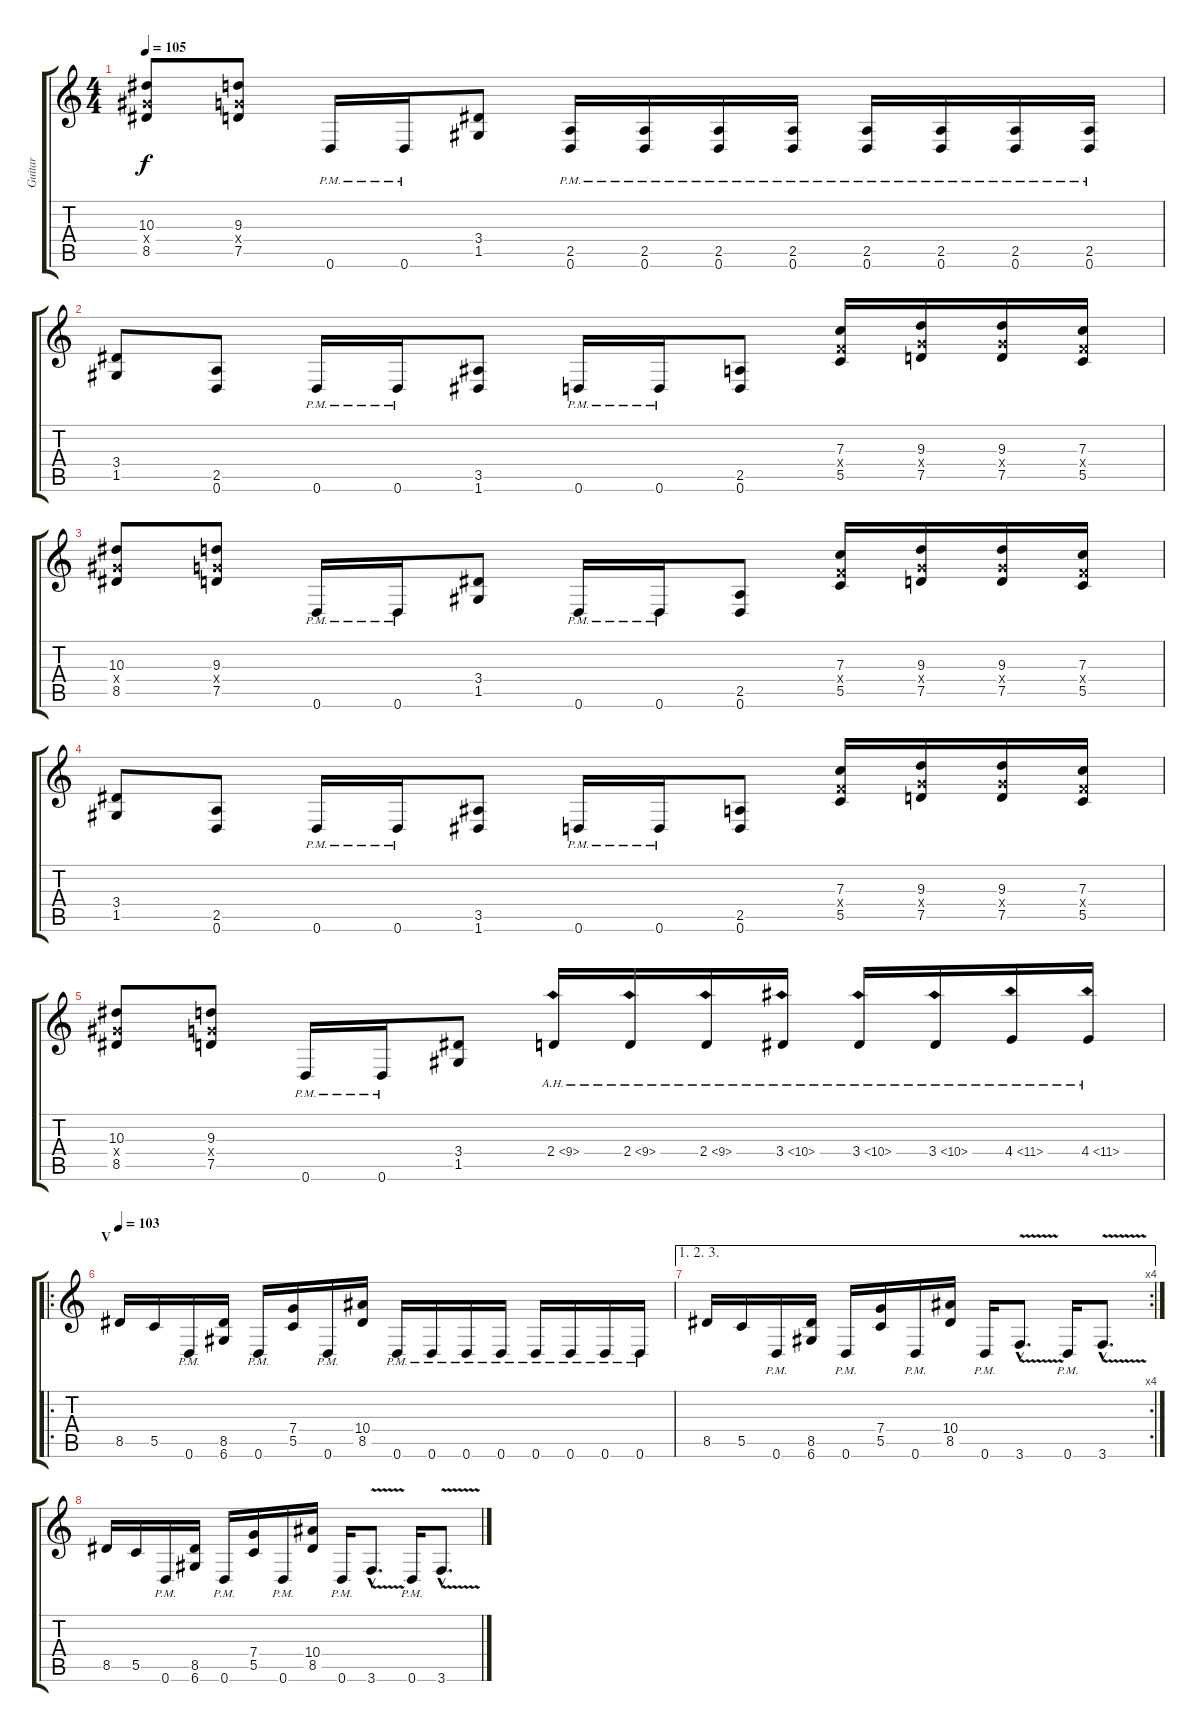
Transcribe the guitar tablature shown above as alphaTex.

\track ("Guitar" "Guitar") {instrument distortionguitar}
\staff {score tabs}
\tuning (D4 A3 F3 C3 G2 D2) {hide}
\ts (4 4)
\tempo 105
\clef g2
\ks c
(10.3 8.4{x} 8.5).8{dy f} (9.3 7.4{x} 7.5).8 0.6{pm}.16 0.6{pm}.16 (3.4 1.5).8 (2.5{pm} 0.6{pm}).16 (2.5{pm} 0.6{pm}).16 (2.5{pm} 0.6{pm}).16 (2.5{pm} 0.6{pm}).16 (2.5{pm} 0.6{pm}).16 (2.5{pm} 0.6{pm}).16 (2.5{pm} 0.6{pm}).16 (2.5{pm} 0.6{pm}).16 |
(3.4 1.5).8 (2.5 0.6).8 0.6{pm}.16 0.6{pm}.16 (3.5 1.6).8 0.6{pm}.16 0.6{pm}.16 (2.5 0.6).8 (7.3 5.4{x} 5.5).16 (9.3 7.4{x} 7.5).16 (9.3 7.4{x} 7.5).16 (7.3 5.4{x} 5.5).16 |
(10.3 8.4{x} 8.5).8 (9.3 7.4{x} 7.5).8 0.6{pm}.16 0.6{pm}.16 (3.4 1.5).8 0.6{pm}.16 0.6{pm}.16 (2.5 0.6).8 (7.3 5.4{x} 5.5).16 (9.3 7.4{x} 7.5).16 (9.3 7.4{x} 7.5).16 (7.3 5.4{x} 5.5).16 |
(3.4 1.5).8 (2.5 0.6).8 0.6{pm}.16 0.6{pm}.16 (3.5 1.6).8 0.6{pm}.16 0.6{pm}.16 (2.5 0.6).8 (7.3 5.4{x} 5.5).16 (9.3 7.4{x} 7.5).16 (9.3 7.4{x} 7.5).16 (7.3 5.4{x} 5.5).16 |
(10.3 8.4{x} 8.5).8 (9.3 7.4{x} 7.5).8 0.6{pm}.16 0.6{pm}.16 (3.4 1.5).8 2.4{ah 7}.16 2.4{ah 7}.16 2.4{ah 7}.16 3.4{ah 7}.16 3.4{ah 7}.16 3.4{ah 7}.16 4.4{ah 7}.16 4.4{ah 7}.16 |
\ro
\section ("" "V")
\tempo 103
8.5.16 5.5.16 0.6{pm}.16 (8.5 6.6).16 0.6{pm}.16 (7.4 5.5).16 0.6{pm}.16 (10.4 8.5).16 0.6{pm}.16 0.6{pm}.16 0.6{pm}.16 0.6{pm}.16 0.6{pm}.16 0.6{pm}.16 0.6{pm}.16 0.6{pm}.16 |
\ae (1 2 3)
\rc 4
8.5.16 5.5.16 0.6{pm}.16 (8.5 6.6).16 0.6{pm}.16 (7.4 5.5).16 0.6{pm}.16 (10.4 8.5).16 0.6{pm}.16 3.6{v hac}.8{d} 0.6{pm}.16 3.6{v hac}.8{d} |
8.5.16 5.5.16 0.6{pm}.16 (8.5 6.6).16 0.6{pm}.16 (7.4 5.5).16 0.6{pm}.16 (10.4 8.5).16 0.6{pm}.16 3.6{v hac}.8{d} 0.6{pm}.16 3.6{v hac}.8{d}
